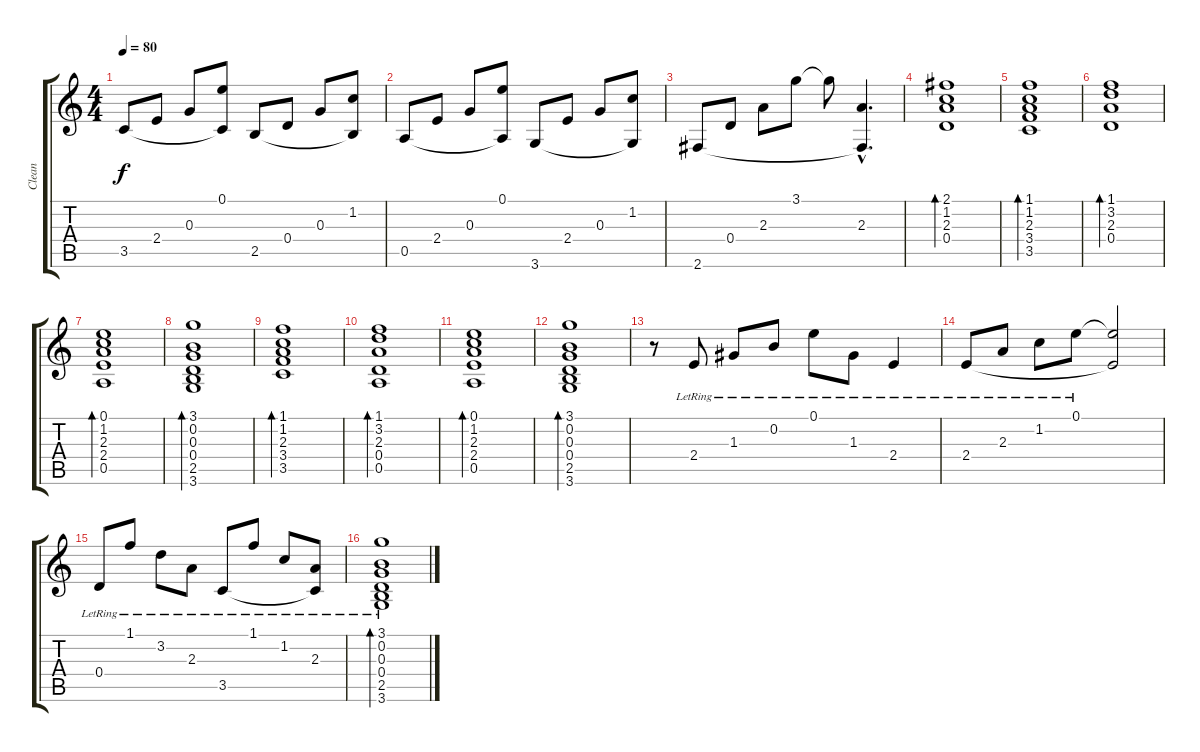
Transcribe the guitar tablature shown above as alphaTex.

\track ("Clean" "Clean") {instrument electricguitarclean}
\staff {score tabs}
\tuning (E4 B3 G3 D3 A2 E2) {hide}
\ts (4 4)
\tempo 80
\clef g2
\ks c
3.5.8{dy f instrument electricguitarclean} 2.4.8 0.3.8 (0.1 3.5{t}).8 2.5.8 0.4.8 0.3.8 (1.2 2.5{t}).8 |
0.5.8 2.4.8 0.3.8 (0.1 0.5{t}).8 3.6.8 2.4.8 0.3.8 (1.2 3.6{t}).8 |
2.6.8 0.4.8 2.3.8 3.1.8 3.1{t}.8 (2.3{hac} 2.6{hac t}).4{d} |
(2.1 1.2 2.3 0.4).1{bd 120} |
(1.1 1.2 2.3 3.4 3.5).1{bd 120} |
(1.1 3.2 2.3 0.4).1{bd 120} |
(0.1 1.2 2.3 2.4 0.5).1{bd 120} |
(3.1 0.2 0.3 0.4 2.5 3.6).1{bd 120} |
(1.1 1.2 2.3 3.4 3.5).1{bd 120} |
(1.1 3.2 2.3 0.4 0.5).1{bd 120} |
(0.1 1.2 2.3 2.4 0.5).1{bd 120} |
(3.1 0.2 0.3 0.4 2.5 3.6).1{bd 120} |
r.8 2.4{lr}.8 1.3{lr}.8 0.2{lr}.8 0.1{lr}.8 1.3{lr}.8 2.4{lr}.4 |
2.4{lr}.8 2.3{lr}.8 1.2{lr}.8 0.1{lr}.8 (0.1{t} 2.4{t}).2 |
0.4{lr}.8 1.1{lr}.8 3.2{lr}.8 2.3{lr}.8 3.5{lr}.8 1.1{lr}.8 1.2{lr}.8 (2.3{lr} 3.5{t}).8 |
(3.1{lr} 0.2{lr} 0.3{lr} 0.4{lr} 2.5{lr} 3.6{lr}).1{bd 120}
